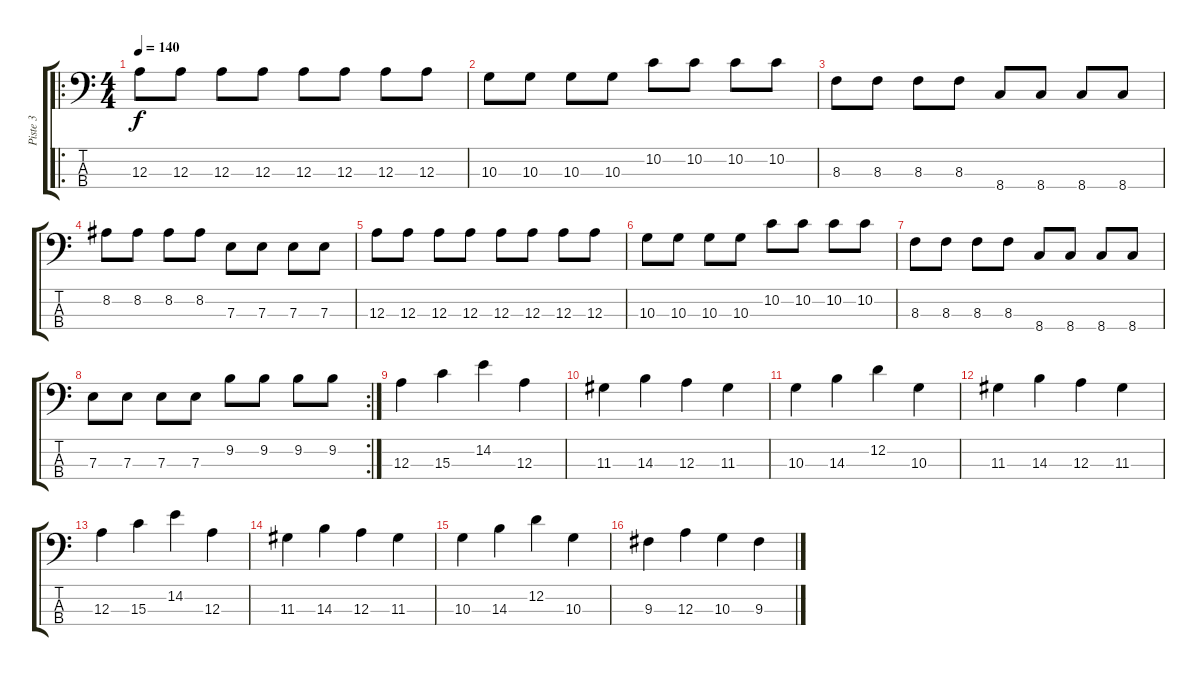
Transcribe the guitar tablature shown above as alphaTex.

\track ("Piste 3" "Piste 3") {instrument electricbassfinger}
\staff {score tabs}
\tuning (G2 D2 A1 E1) {hide}
\ro
\ts (4 4)
\tempo 140
\clef f4
\ks c
12.3.8{dy f} 12.3.8 12.3.8 12.3.8 12.3.8 12.3.8 12.3.8 12.3.8 |
10.3.8 10.3.8 10.3.8 10.3.8 10.2.8 10.2.8 10.2.8 10.2.8 |
8.3.8 8.3.8 8.3.8 8.3.8 8.4.8 8.4.8 8.4.8 8.4.8 |
8.2.8 8.2.8 8.2.8 8.2.8 7.3.8 7.3.8 7.3.8 7.3.8 |
12.3.8 12.3.8 12.3.8 12.3.8 12.3.8 12.3.8 12.3.8 12.3.8 |
10.3.8 10.3.8 10.3.8 10.3.8 10.2.8 10.2.8 10.2.8 10.2.8 |
8.3.8 8.3.8 8.3.8 8.3.8 8.4.8 8.4.8 8.4.8 8.4.8 |
\rc 2
7.3.8 7.3.8 7.3.8 7.3.8 9.2.8 9.2.8 9.2.8 9.2.8 |
12.3.4 15.3.4 14.2.4 12.3.4 |
11.3.4 14.3.4 12.3.4 11.3.4 |
10.3.4 14.3.4 12.2.4 10.3.4 |
11.3.4 14.3.4 12.3.4 11.3.4 |
12.3.4 15.3.4 14.2.4 12.3.4 |
11.3.4 14.3.4 12.3.4 11.3.4 |
10.3.4 14.3.4 12.2.4 10.3.4 |
9.3.4 12.3.4 10.3.4 9.3.4
